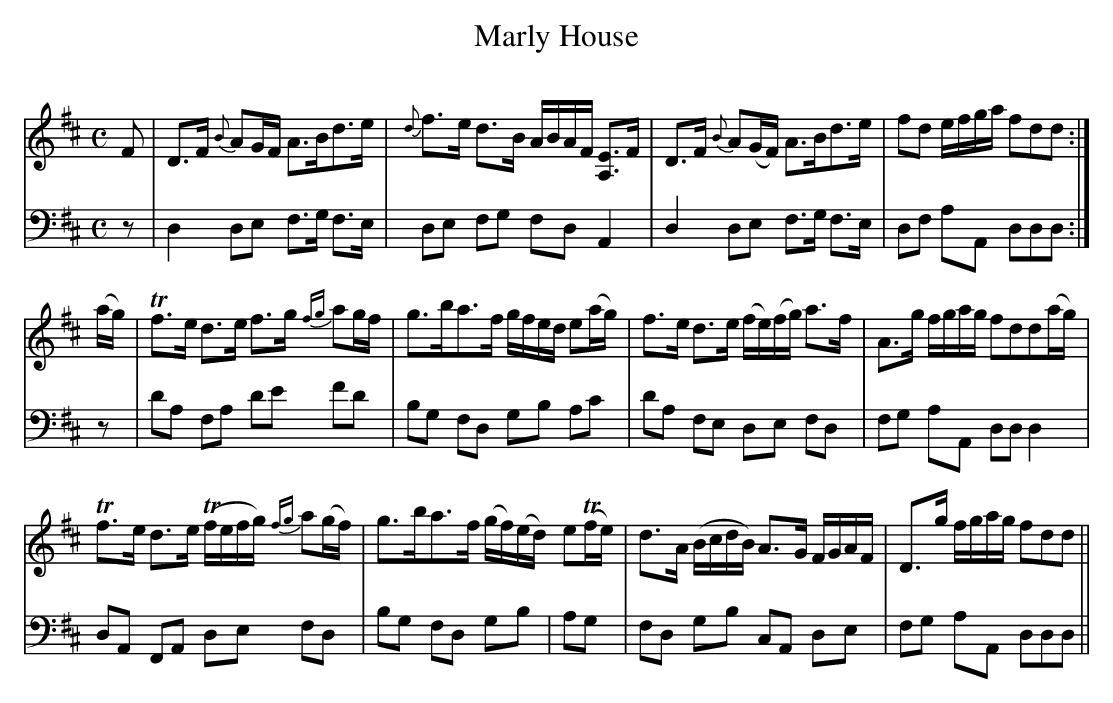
X:1
T:Marly House
M:C
L:1/16
Q:”Slow”
K:D
V:1
F2|D3F {B}A2GF A3Bd3e|{d}f3e d3B ABAF [A,3E3]F|D3F {B}A2(GF) A3Bd3e|f2d2 efga f2d2d2:|
(ag)|Tf3e d3e f3g {fg}a2gf|g3ba3f gfed e2(ag)|f3e d3e (fe)(fg) a3f|A3g fgag f2d2d2(ag)|
Tf3e d3e T(fefg) {fg}a2(gf)|g3ba3f (gf)(ed) e2T(fe)|d3A (BcdB) A3G FGAF|D3g fgag f2d2d2||
V:2  clef = bass
z2|D,4 D,2E,2 F,3G, F,3E,|D,2E,2 F,2G,2 F,2D,2 A,,4|D,4 D,2E,2 F,3G, F,3E,|D,2F,2 A,2A,,2 D,2D,2D,2:|
z2|D2A,2 F,2A,2 D2E2 F2D2|B,2G,2 F,2D,2 G,2B,2 A,2C2|D2A,2 F,2E,2 D,2E,2 F,2D,2|F,2G,2 A,2A,,2 D,2D,2 D,4|
D,2A,,2 F,,2A,,2 D,2E,2 F,2D,2|B,2G,2 F,2D,2 G,2B,2| A,2G,2|F,2D,2 G,2B,2 C,2A,,2 D,2E,2|F,2G,2 A,2A,,2 D,2D,2D,2||
